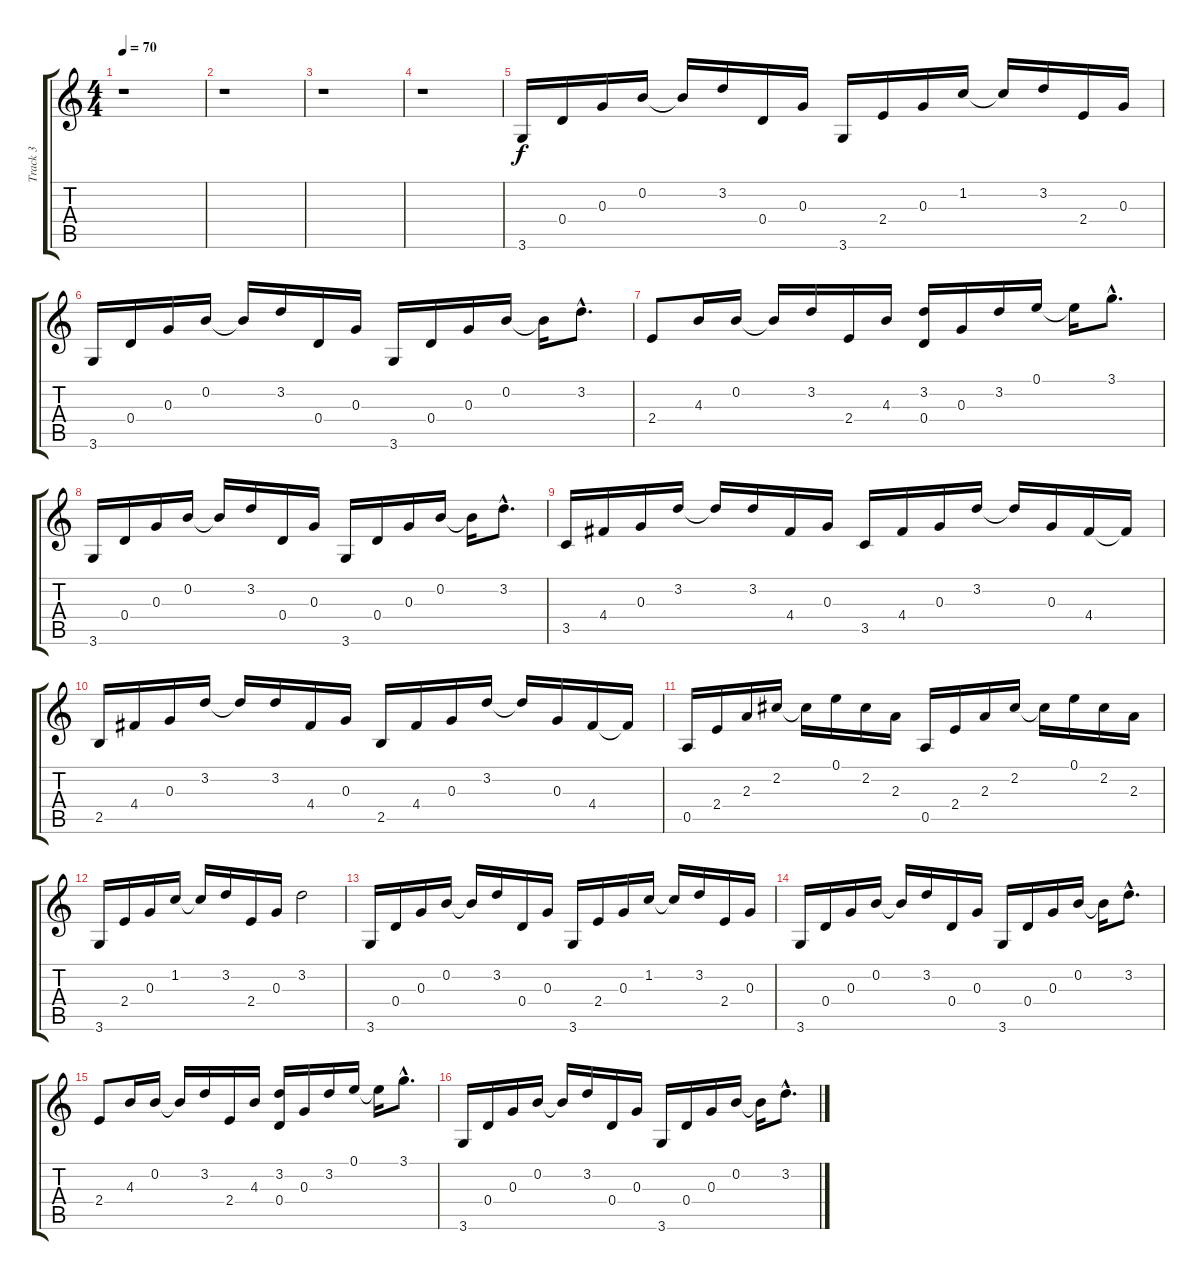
\track ("Track 3" "Track 3") {instrument acousticguitarsteel}
\staff {score tabs}
\tuning (E4 B3 G3 D3 A2 E2) {hide}
\ts (4 4)
\tempo 70
\clef g2
\ks c
r.1{dy f instrument acousticguitarsteel} |
r.1 |
r.1 |
r.1 |
3.6.16 0.4.16 0.3.16 0.2.16 0.2{t}.16 3.2.16 0.4.16 0.3.16 3.6.16 2.4.16 0.3.16 1.2.16 1.2{t}.16 3.2.16 2.4.16 0.3.16 |
3.6.16 0.4.16 0.3.16 0.2.16 0.2{t}.16 3.2.16 0.4.16 0.3.16 3.6.16 0.4.16 0.3.16 0.2.16 0.2{t}.16 3.2{hac}.8{d} |
2.4.8 4.3.16 0.2.16 0.2{t}.16 3.2.16 2.4.16 4.3.16 (3.2 0.4).16 0.3.16 3.2.16 0.1.16 0.1{t}.16 3.1{hac}.8{d} |
3.6.16 0.4.16 0.3.16 0.2.16 0.2{t}.16 3.2.16 0.4.16 0.3.16 3.6.16 0.4.16 0.3.16 0.2.16 0.2{t}.16 3.2{hac}.8{d} |
3.5.16 4.4.16 0.3.16 3.2.16 3.2{t}.16 3.2.16 4.4.16 0.3.16 3.5.16 4.4.16 0.3.16 3.2.16 3.2{t}.16 0.3.16 4.4.16 4.4{t}.16 |
2.5.16 4.4.16 0.3.16 3.2.16 3.2{t}.16 3.2.16 4.4.16 0.3.16 2.5.16 4.4.16 0.3.16 3.2.16 3.2{t}.16 0.3.16 4.4.16 4.4{t}.16 |
0.5.16 2.4.16 2.3.16 2.2.16 2.2{t}.16 0.1.16 2.2.16 2.3.16 0.5.16 2.4.16 2.3.16 2.2.16 2.2{t}.16 0.1.16 2.2.16 2.3.16 |
3.6.16 2.4.16 0.3.16 1.2.16 1.2{t}.16 3.2.16 2.4.16 0.3.16 3.2.2 |
3.6.16 0.4.16 0.3.16 0.2.16 0.2{t}.16 3.2.16 0.4.16 0.3.16 3.6.16 2.4.16 0.3.16 1.2.16 1.2{t}.16 3.2.16 2.4.16 0.3.16 |
3.6.16 0.4.16 0.3.16 0.2.16 0.2{t}.16 3.2.16 0.4.16 0.3.16 3.6.16 0.4.16 0.3.16 0.2.16 0.2{t}.16 3.2{hac}.8{d} |
2.4.8 4.3.16 0.2.16 0.2{t}.16 3.2.16 2.4.16 4.3.16 (3.2 0.4).16 0.3.16 3.2.16 0.1.16 0.1{t}.16 3.1{hac}.8{d} |
3.6.16 0.4.16 0.3.16 0.2.16 0.2{t}.16 3.2.16 0.4.16 0.3.16 3.6.16 0.4.16 0.3.16 0.2.16 0.2{t}.16 3.2{hac}.8{d}
